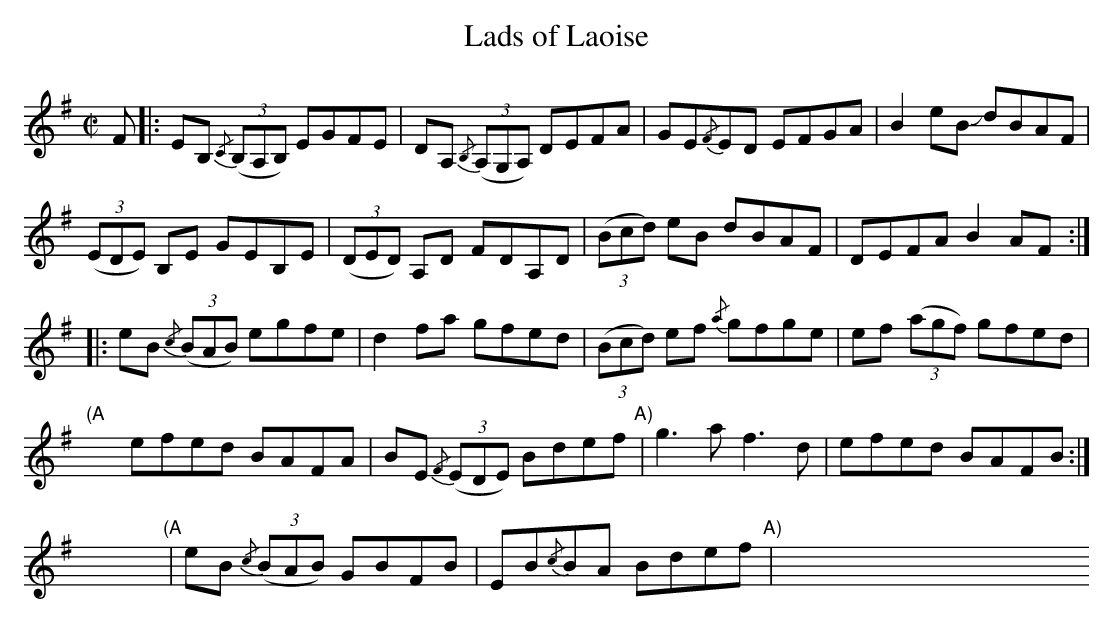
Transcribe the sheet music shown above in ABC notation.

X:1
U: ~ = !turn!
T:Lads of Laoise
M:C|
L:1/8
K:G
F |: EB, (3{/C}(B,A,B,) EGFE | DA, (3{/B,}(A,G,A,) DEFA | GE{/F}ED EFGA | B2 eB JdBAF |
((3EDE) B,E GEB,E | ((3DED) A,D FDA,D | ((3Bcd) eB dBAF | DEFA B2AF ::
eB (3{/c}(BAB) egfe | d2 fa gfed | ((3Bcd) ef {/a}gfge | ef ((3agf) gfed |
"(A"x[|] efed BAFA | BE (3{/F}(EDE) Bdef "A)"| g3 a f3 d | efed BAFB :|]
x8 "(A"| eB (3{/c}(BAB) GBFB | EB{/c}BA Bdef "A)"| x8 [|] x8[|] x8 [|]
